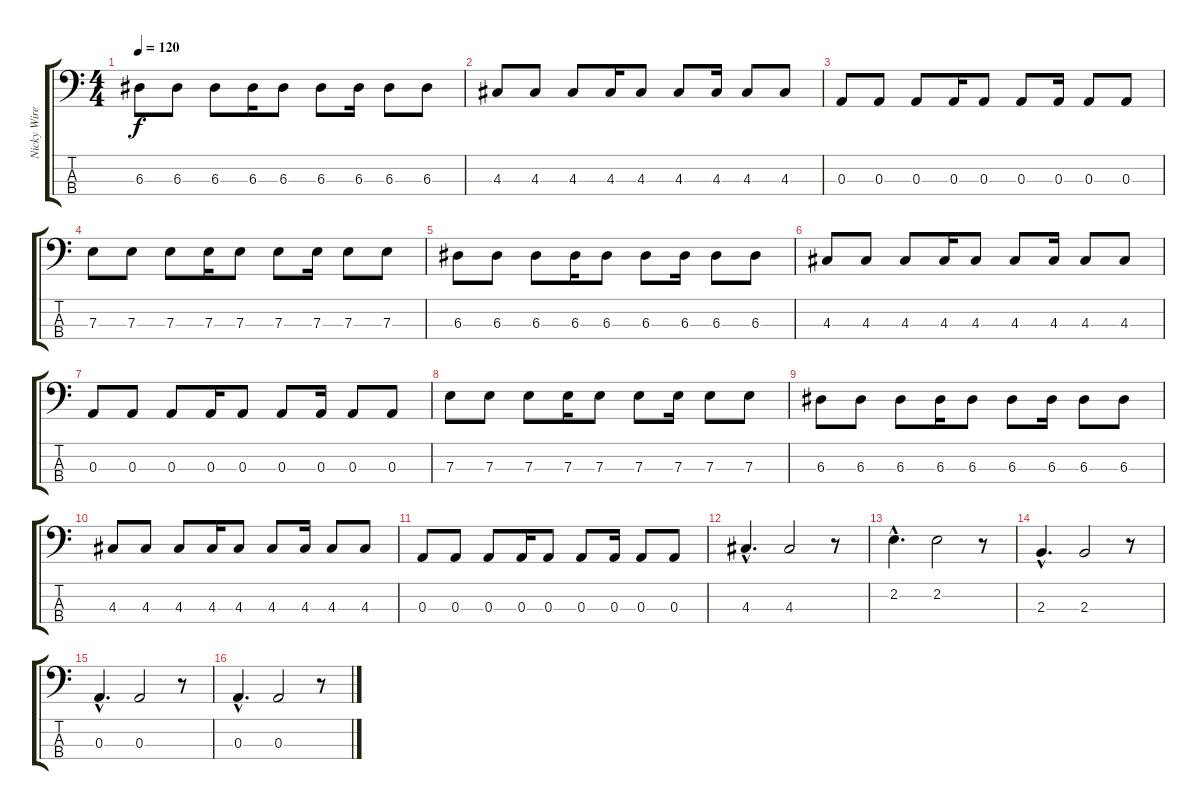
\track ("Nicky Wire" "Nicky Wire") {instrument electricbasspick}
\staff {score tabs}
\tuning (G2 D2 A1 E1) {hide}
\ts (4 4)
\tempo 120
\clef f4
\ks c
6.3.8{dy f} 6.3.8 6.3.8 6.3.16 6.3.8 6.3.8 6.3.16 6.3.8 6.3.8 |
4.3.8 4.3.8 4.3.8 4.3.16 4.3.8 4.3.8 4.3.16 4.3.8 4.3.8 |
0.3.8 0.3.8 0.3.8 0.3.16 0.3.8 0.3.8 0.3.16 0.3.8 0.3.8 |
7.3.8 7.3.8 7.3.8 7.3.16 7.3.8 7.3.8 7.3.16 7.3.8 7.3.8 |
6.3.8 6.3.8 6.3.8 6.3.16 6.3.8 6.3.8 6.3.16 6.3.8 6.3.8 |
4.3.8 4.3.8 4.3.8 4.3.16 4.3.8 4.3.8 4.3.16 4.3.8 4.3.8 |
0.3.8 0.3.8 0.3.8 0.3.16 0.3.8 0.3.8 0.3.16 0.3.8 0.3.8 |
7.3.8 7.3.8 7.3.8 7.3.16 7.3.8 7.3.8 7.3.16 7.3.8 7.3.8 |
6.3.8 6.3.8 6.3.8 6.3.16 6.3.8 6.3.8 6.3.16 6.3.8 6.3.8 |
4.3.8 4.3.8 4.3.8 4.3.16 4.3.8 4.3.8 4.3.16 4.3.8 4.3.8 |
0.3.8 0.3.8 0.3.8 0.3.16 0.3.8 0.3.8 0.3.16 0.3.8 0.3.8 |
4.3{hac}.4{d} 4.3.2 r.8 |
2.2{hac}.4{d} 2.2.2 r.8 |
2.3{hac}.4{d} 2.3.2 r.8 |
0.3{hac}.4{d} 0.3.2 r.8 |
0.3{hac}.4{d} 0.3.2 r.8
